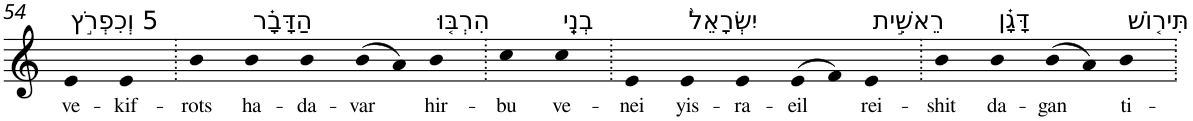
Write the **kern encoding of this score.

**kern	**text
*part1	*part1
*staff1	*staff1
*I"Piano	*
*I'Pno	*
!!LO:PB:g=z
*clefG2	*
*k[]	*
=54	=54
!LO:TX:a:t=5 וְכִפְרֹ֣ץ	!
!	!LO:LY:b
4e	ve-
!	!LO:LY:b
4e	-kif-
=55.	=55.
!	!LO:LY:b
4b	-rots
!LO:TX:a:t=הַדָּבָ֗ר	!
!	!LO:LY:b
4b	ha-
!	!LO:LY:b
4b	-da-
!	!LO:LY:b
(>8b	-var
8a)	.
!LO:TX:a:t=הִרְבּ֤וּ	!
!	!LO:LY:b
4b	hir-
=56.	=56.
!	!LO:LY:b
4cc	-bu
!LO:TX:a:t=בְנֵֽי	!
!	!LO:LY:b
4cc	ve-
=57.	=57.
!	!LO:LY:b
4e	-nei
!LO:TX:a:t=יִשְׂרָאֵל֙	!
!	!LO:LY:b
4e	yis-
!	!LO:LY:b
4e	-ra-
!	!LO:LY:b
(>8e	-eil
8f)	.
!LO:TX:a:t=רֵאשִׁ֣ית	!
!	!LO:LY:b
4e	rei-
=58.	=58.
!	!LO:LY:b
4b	-shit
!LO:TX:a:t=דָּגָ֗ן	!
!	!LO:LY:b
4b	da-
!	!LO:LY:b
(>8b	-gan
8a)	.
!LO:TX:a:t=תִּיר֤וֹשׁ	!
!	!LO:LY:b
4b	ti-
=.	=.
*-	*-
